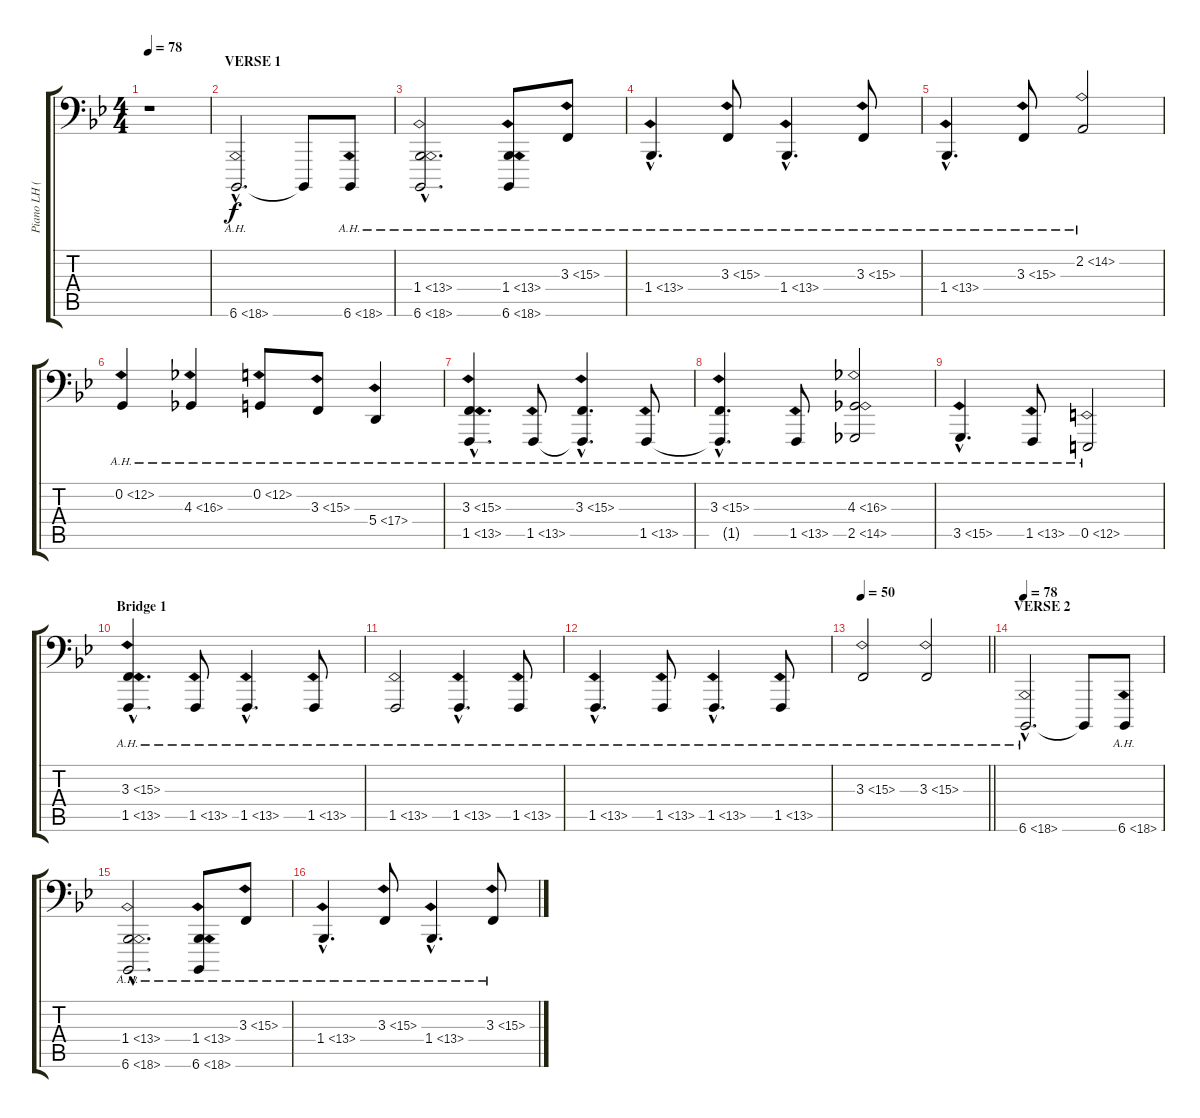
\track ("Piano LH (bass E1) - Richard Carpenter" "Piano LH (") {instrument acousticgrandpiano}
\staff {score tabs}
\tuning (C3 G2 D2 A1 E1 E0) {hide}
\ts (4 4)
\tempo 78
\clef f4
\ks bb
r.1{dy f instrument acousticgrandpiano} |
\section ("" "VERSE 1")
6.6{ah 12 hac}.2{d} 6.6{t}.8 6.6{ah 12}.8 |
(1.4{ah 12 hac} 6.6{ah 12 hac}).2{d} (1.4{ah 12} 6.6{ah 12}).8 3.3{ah 12}.8 |
1.4{ah 12 hac}.4{d} 3.3{ah 12}.8 1.4{ah 12 hac}.4{d} 3.3{ah 12}.8 |
1.4{ah 12 hac}.4{d} 3.3{ah 12}.8 2.2{ah 12}.2 |
0.2{ah 12}.4 4.3{ah 12}.4 0.2{ah 12}.8 3.3{ah 12}.8 5.4{ah 12}.4 |
(3.3{ah 12 hac} 1.5{ah 12 hac}).4{d} 1.5{ah 12}.8 (3.3{ah 12 hac} 1.5{hac t}).4{d} 1.5{ah 12}.8 |
(3.3{ah 12 hac} 1.5{hac t}).4{d} 1.5{ah 12}.8 (4.3{ah 12} 2.5{ah 12}).2 |
3.5{ah 12 hac}.4{d} 1.5{ah 12}.8 0.5{ah 12}.2 |
\section ("" "Bridge 1")
(3.3{ah 12 hac} 1.5{ah 12 hac}).4{d} 1.5{ah 12}.8 1.5{ah 12 hac}.4{d} 1.5{ah 12}.8 |
1.5{ah 12}.2 1.5{ah 12 hac}.4{d} 1.5{ah 12}.8 |
1.5{ah 12 hac}.4{d} 1.5{ah 12}.8 1.5{ah 12 hac}.4{d} 1.5{ah 12}.8 |
\tempo 50
\barLineRight lightlight
3.3{ah 12}.2 3.3{ah 12}.2 |
\section ("" "VERSE 2")
\tempo 78
6.6{ah 12 hac}.2{d} 6.6{t}.8 6.6{ah 12}.8 |
(1.4{ah 12 hac} 6.6{ah 12 hac}).2{d} (1.4{ah 12} 6.6{ah 12}).8 3.3{ah 12}.8 |
1.4{ah 12 hac}.4{d} 3.3{ah 12}.8 1.4{ah 12 hac}.4{d} 3.3{ah 12}.8
